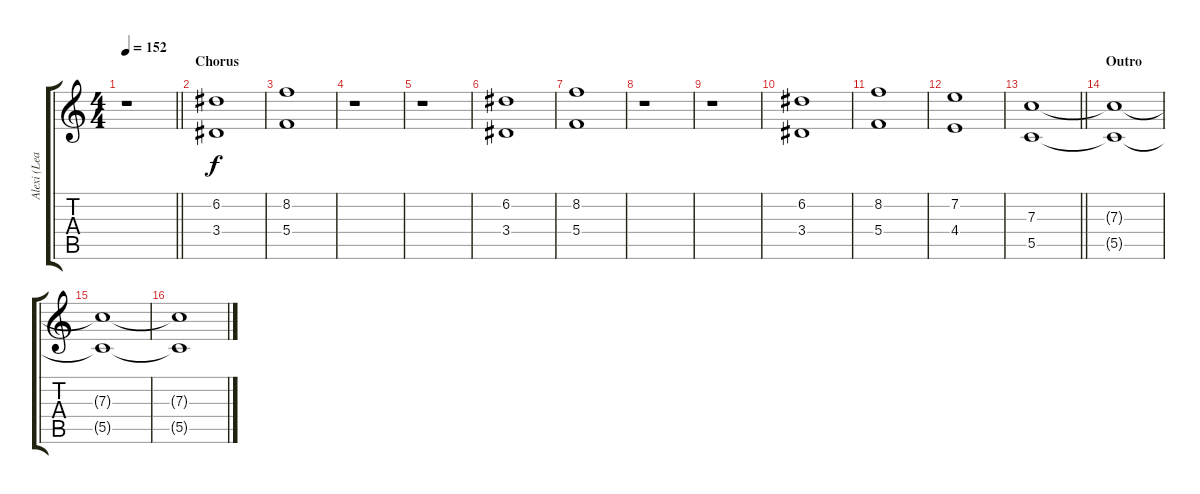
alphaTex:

\track ("Alexi (Lead Guitar)" "Alexi (Lea") {instrument distortionguitar}
\staff {score tabs}
\tuning (D4 A3 F3 C3 G2 C2) {hide}
\ts (4 4)
\tempo 152
\clef g2
\barLineRight lightlight
\ks c
r.1{dy f} |
\section ("" "Chorus")
(6.2 3.4).1{volume 10 balance 8 instrument distortionguitar} |
(8.2 5.4).1 |
r.1 |
r.1 |
(6.2 3.4).1 |
(8.2 5.4).1 |
r.1 |
r.1 |
(6.2 3.4).1 |
(8.2 5.4).1 |
(7.2 4.4).1 |
\barLineRight lightlight
(7.3 5.5).1 |
\section ("" "Outro")
(7.3{t} 5.5{t}).1{volume 8} |
(7.3{t} 5.5{t}).1 |
(7.3{t} 5.5{t}).1
